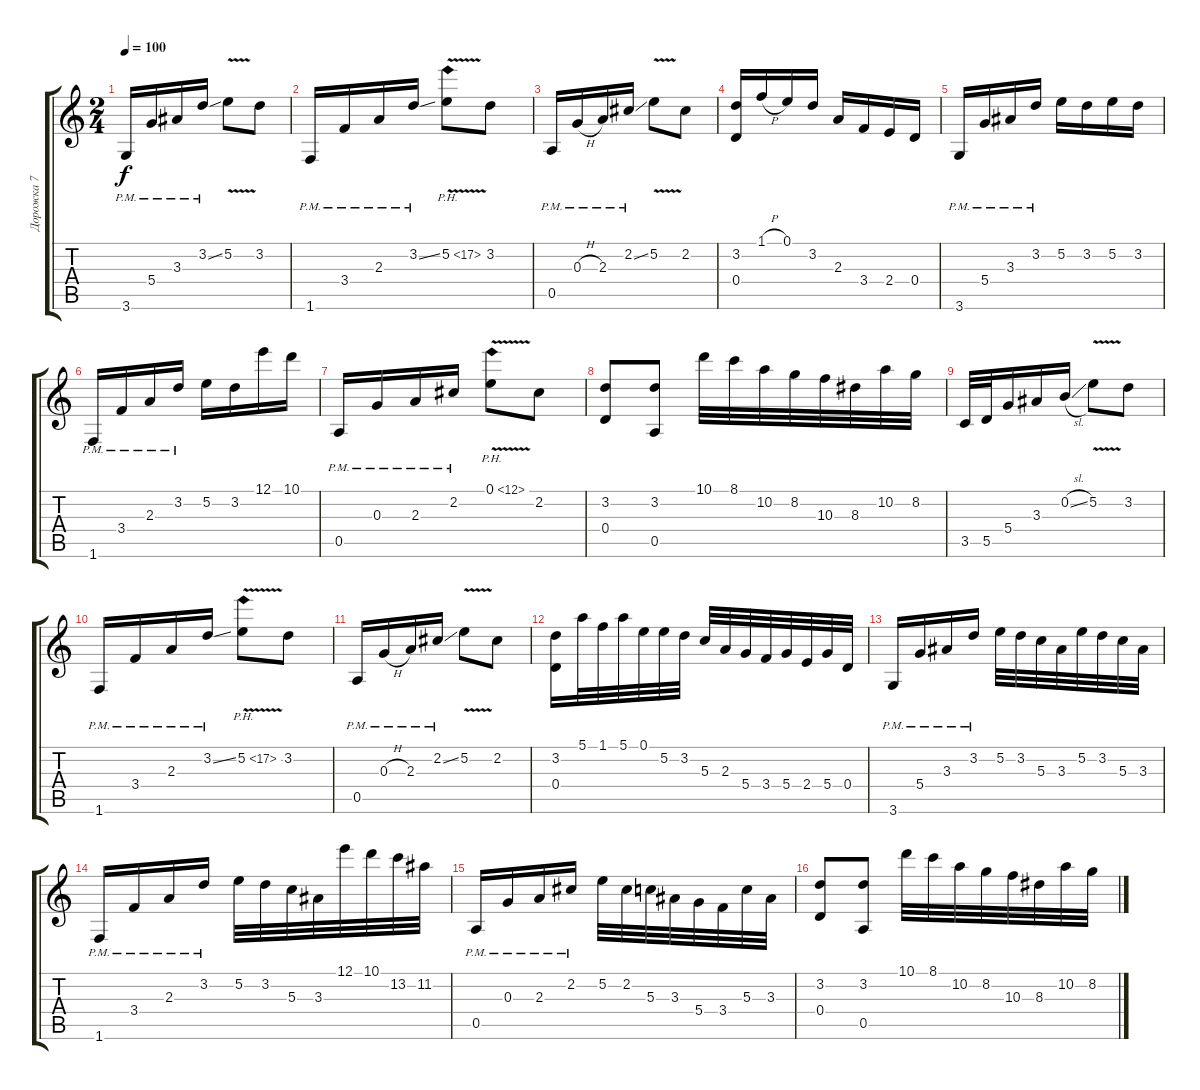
\track ("Дорожка 7" "Дорожка 7") {instrument distortionguitar}
\staff {score tabs}
\tuning (E4 B3 G3 D3 A2 E2) {hide}
\ts (2 4)
\tempo 100
\clef g2
\ks c
3.6{pm}.16{dy f instrument distortionguitar} 5.4{pm}.16 3.3{pm}.16 3.2{ss pm}.16 5.2{v}.8 3.2.8 |
1.6{pm}.16 3.4{pm}.16 2.3{pm}.16 3.2{ss pm}.16 5.2{ph 12 v}.8 3.2.8 |
0.5{pm}.16 0.3{h pm}.16 2.3{pm}.16 2.2{ss pm}.16 5.2{v}.8 2.2.8 |
(3.2 0.4).16 1.1{h}.16 0.1.16 3.2.16 2.3.16 3.4.16 2.4.16 0.4.16 |
3.6{pm}.16 5.4{pm}.16 3.3{pm}.16 3.2{pm}.16 5.2.16 3.2.16 5.2.16 3.2.16 |
1.6{pm}.16 3.4{pm}.16 2.3{pm}.16 3.2{pm}.16 5.2.16 3.2.16 12.1.16 10.1.16 |
0.5{pm}.16 0.3{pm}.16 2.3{pm}.16 2.2{pm}.16 0.1{ph 12 v}.8 2.2.8 |
(3.2 0.4).8 (3.2 0.5).8 10.1.32 8.1.32 10.2.32 8.2.32 10.3.32 8.3.32 10.2.32 8.2.32 |
3.5.32 5.5.32 5.4.16 3.3.16 0.2{sl}.16 5.2{v}.8 3.2.8 |
1.6{pm}.16 3.4{pm}.16 2.3{pm}.16 3.2{ss pm}.16 5.2{ph 12 v}.8 3.2.8 |
0.5{pm}.16 0.3{h pm}.16 2.3{pm}.16 2.2{ss pm}.16 5.2{v}.8 2.2.8 |
(3.2 0.4).16 5.1.32 1.1.32 5.1.32 0.1.32 5.2.32 3.2.32 5.3.32 2.3.32 5.4.32 3.4.32 5.4.32 2.4.32 5.4.32 0.4.32 |
3.6{pm}.16 5.4{pm}.16 3.3{pm}.16 3.2{pm}.16 5.2.32 3.2.32 5.3.32 3.3.32 5.2.32 3.2.32 5.3.32 3.3.32 |
1.6{pm}.16 3.4{pm}.16 2.3{pm}.16 3.2{pm}.16 5.2.32 3.2.32 5.3.32 3.3.32 12.1.32 10.1.32 13.2.32 11.2.32 |
0.5{pm}.16 0.3{pm}.16 2.3{pm}.16 2.2{pm}.16 5.2.32 2.2.32 5.3.32 3.3.32 5.4.32 3.4.32 5.3.32 3.3.32 |
(3.2 0.4).8 (3.2 0.5).8 10.1.32 8.1.32 10.2.32 8.2.32 10.3.32 8.3.32 10.2.32 8.2.32
